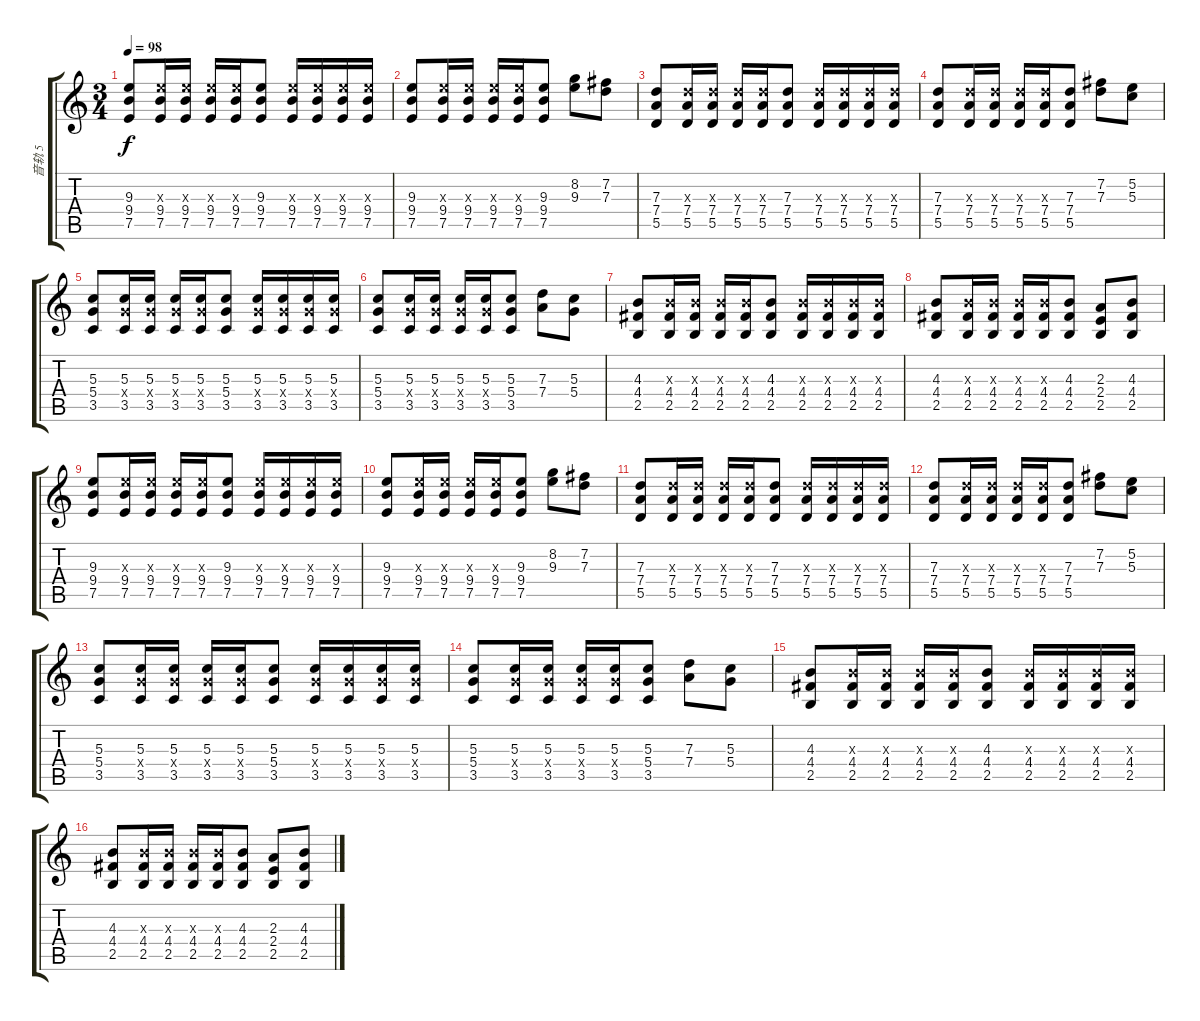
\track ("音轨 5" "音轨 5") {instrument distortionguitar}
\staff {score tabs}
\tuning (E4 B3 G3 D3 A2 E2) {hide}
\ts (3 4)
\tempo 98
\clef g2
\ks c
(9.3 9.4 7.5).8{dy f} (9.3{x} 9.4 7.5).16 (9.3{x} 9.4 7.5).16 (9.3{x} 9.4 7.5).16 (9.3{x} 9.4 7.5).16 (9.3 9.4 7.5).8 (9.3{x} 9.4 7.5).16 (9.3{x} 9.4 7.5).16 (9.3{x} 9.4 7.5).16 (9.3{x} 9.4 7.5).16 |
(9.3 9.4 7.5).8 (9.3{x} 9.4 7.5).16 (9.3{x} 9.4 7.5).16 (9.3{x} 9.4 7.5).16 (9.3{x} 9.4 7.5).16 (9.3 9.4 7.5).8 (8.2 9.3).8 (7.2 7.3).8 |
(7.3 7.4 5.5).8 (7.3{x} 7.4 5.5).16 (7.3{x} 7.4 5.5).16 (7.3{x} 7.4 5.5).16 (7.3{x} 7.4 5.5).16 (7.3 7.4 5.5).8 (7.3{x} 7.4 5.5).16 (7.3{x} 7.4 5.5).16 (7.3{x} 7.4 5.5).16 (7.3{x} 7.4 5.5).16 |
(7.3 7.4 5.5).8 (7.3{x} 7.4 5.5).16 (7.3{x} 7.4 5.5).16 (7.3{x} 7.4 5.5).16 (7.3{x} 7.4 5.5).16 (7.3 7.4 5.5).8 (7.2 7.3).8 (5.2 5.3).8 |
(5.3 5.4 3.5).8 (5.3 5.4{x} 3.5).16 (5.3 5.4{x} 3.5).16 (5.3 5.4{x} 3.5).16 (5.3 5.4{x} 3.5).16 (5.3 5.4 3.5).8 (5.3 5.4{x} 3.5).16 (5.3 5.4{x} 3.5).16 (5.3 5.4{x} 3.5).16 (5.3 5.4{x} 3.5).16 |
(5.3 5.4 3.5).8 (5.3 5.4{x} 3.5).16 (5.3 5.4{x} 3.5).16 (5.3 5.4{x} 3.5).16 (5.3 5.4{x} 3.5).16 (5.3 5.4 3.5).8 (7.3 7.4).8 (5.3 5.4).8 |
(4.3 4.4 2.5).8 (4.3{x} 4.4 2.5).16 (4.3{x} 4.4 2.5).16 (4.3{x} 4.4 2.5).16 (4.3{x} 4.4 2.5).16 (4.3 4.4 2.5).8 (4.3{x} 4.4 2.5).16 (4.3{x} 4.4 2.5).16 (4.3{x} 4.4 2.5).16 (4.3{x} 4.4 2.5).16 |
(4.3 4.4 2.5).8 (4.3{x} 4.4 2.5).16 (4.3{x} 4.4 2.5).16 (4.3{x} 4.4 2.5).16 (4.3{x} 4.4 2.5).16 (4.3 4.4 2.5).8 (2.3 2.4 2.5).8 (4.3 4.4 2.5).8 |
(9.3 9.4 7.5).8 (9.3{x} 9.4 7.5).16 (9.3{x} 9.4 7.5).16 (9.3{x} 9.4 7.5).16 (9.3{x} 9.4 7.5).16 (9.3 9.4 7.5).8 (9.3{x} 9.4 7.5).16 (9.3{x} 9.4 7.5).16 (9.3{x} 9.4 7.5).16 (9.3{x} 9.4 7.5).16 |
(9.3 9.4 7.5).8 (9.3{x} 9.4 7.5).16 (9.3{x} 9.4 7.5).16 (9.3{x} 9.4 7.5).16 (9.3{x} 9.4 7.5).16 (9.3 9.4 7.5).8 (8.2 9.3).8 (7.2 7.3).8 |
(7.3 7.4 5.5).8 (7.3{x} 7.4 5.5).16 (7.3{x} 7.4 5.5).16 (7.3{x} 7.4 5.5).16 (7.3{x} 7.4 5.5).16 (7.3 7.4 5.5).8 (7.3{x} 7.4 5.5).16 (7.3{x} 7.4 5.5).16 (7.3{x} 7.4 5.5).16 (7.3{x} 7.4 5.5).16 |
(7.3 7.4 5.5).8 (7.3{x} 7.4 5.5).16 (7.3{x} 7.4 5.5).16 (7.3{x} 7.4 5.5).16 (7.3{x} 7.4 5.5).16 (7.3 7.4 5.5).8 (7.2 7.3).8 (5.2 5.3).8 |
(5.3 5.4 3.5).8 (5.3 5.4{x} 3.5).16 (5.3 5.4{x} 3.5).16 (5.3 5.4{x} 3.5).16 (5.3 5.4{x} 3.5).16 (5.3 5.4 3.5).8 (5.3 5.4{x} 3.5).16 (5.3 5.4{x} 3.5).16 (5.3 5.4{x} 3.5).16 (5.3 5.4{x} 3.5).16 |
(5.3 5.4 3.5).8 (5.3 5.4{x} 3.5).16 (5.3 5.4{x} 3.5).16 (5.3 5.4{x} 3.5).16 (5.3 5.4{x} 3.5).16 (5.3 5.4 3.5).8 (7.3 7.4).8 (5.3 5.4).8 |
(4.3 4.4 2.5).8 (4.3{x} 4.4 2.5).16 (4.3{x} 4.4 2.5).16 (4.3{x} 4.4 2.5).16 (4.3{x} 4.4 2.5).16 (4.3 4.4 2.5).8 (4.3{x} 4.4 2.5).16 (4.3{x} 4.4 2.5).16 (4.3{x} 4.4 2.5).16 (4.3{x} 4.4 2.5).16 |
(4.3 4.4 2.5).8 (4.3{x} 4.4 2.5).16 (4.3{x} 4.4 2.5).16 (4.3{x} 4.4 2.5).16 (4.3{x} 4.4 2.5).16 (4.3 4.4 2.5).8 (2.3 2.4 2.5).8 (4.3 4.4 2.5).8
